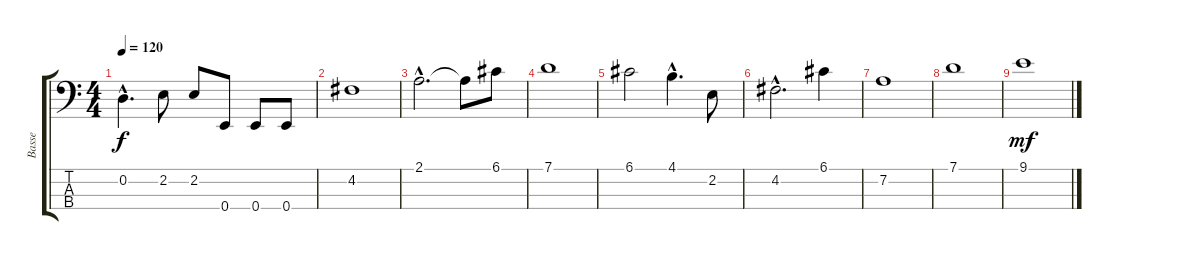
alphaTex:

\track ("Basse" "Basse") {instrument electricbassfinger}
\staff {score tabs}
\tuning (G2 D2 A1 E1) {hide}
\ts (4 4)
\tempo 120
\clef f4
\ks c
0.2{hac}.4{d dy f} 2.2.8 2.2.8 0.4.8 0.4.8 0.4.8 |
4.2.1 |
2.1{hac}.2{d} 2.1{t}.8 6.1.8 |
7.1.1 |
6.1.2 4.1{hac}.4{d} 2.2.8 |
4.2{hac}.2{d} 6.1.4 |
7.2.1 |
7.1.1 |
9.1.1{dy mf}
